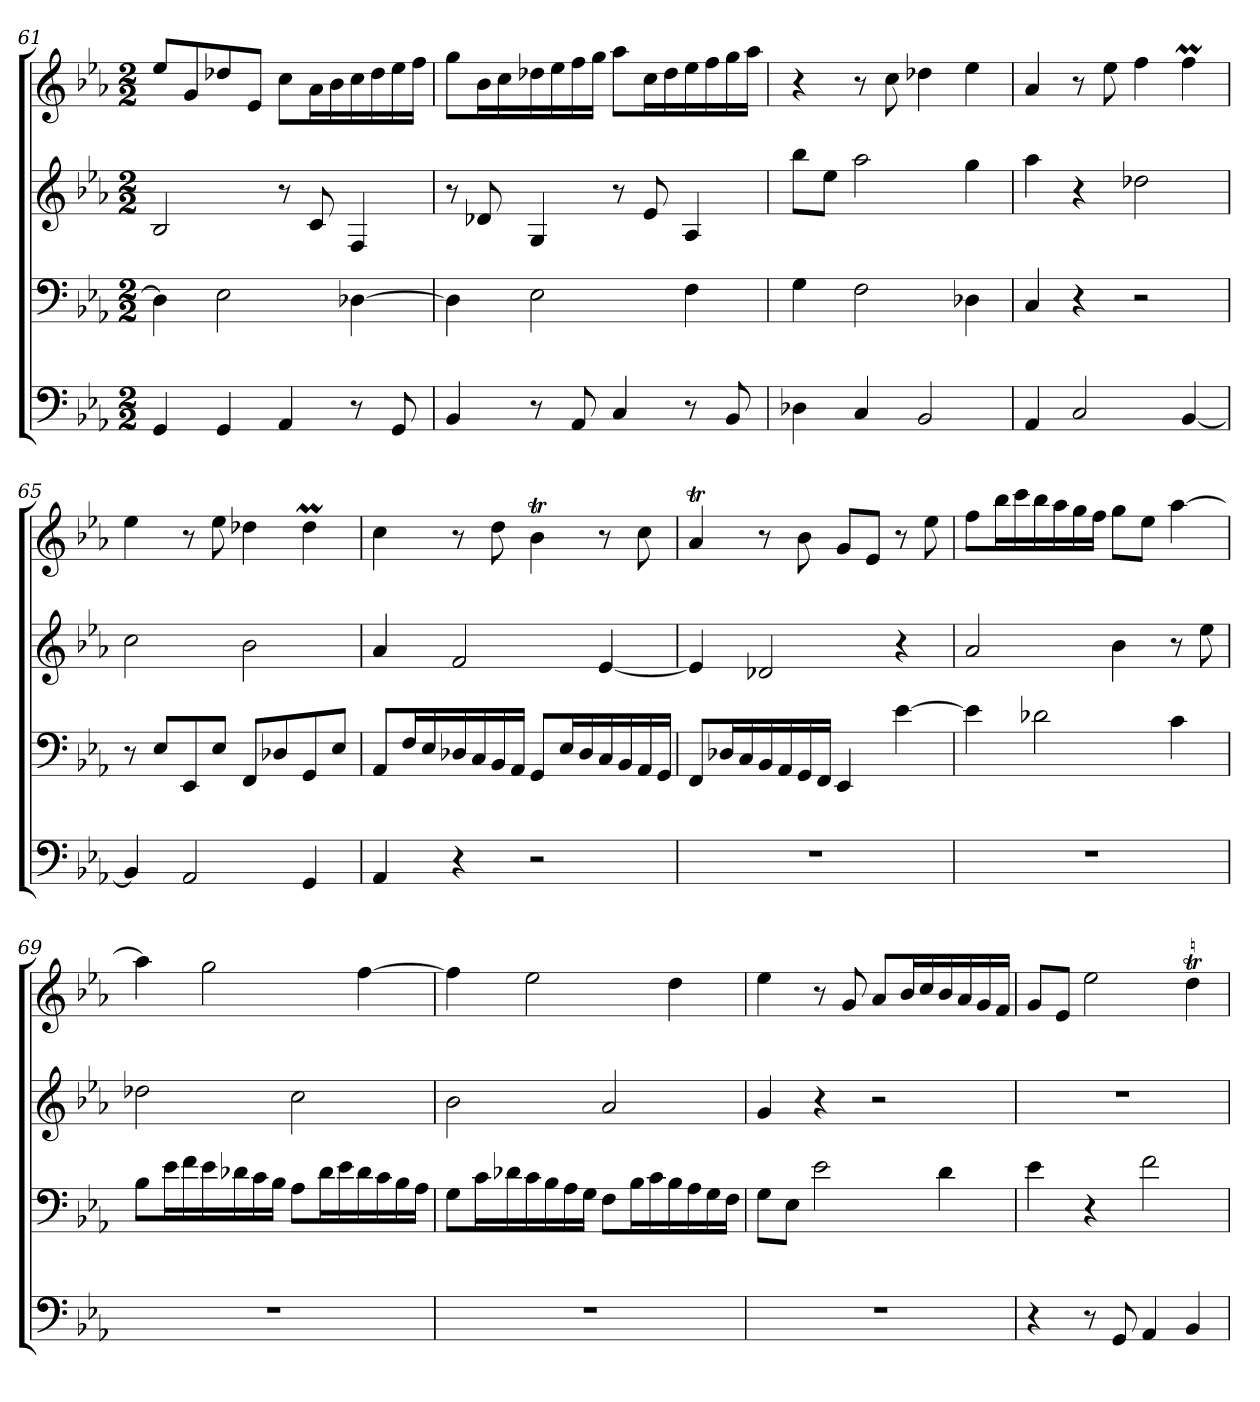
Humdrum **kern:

**kern	**kern	**kern	**kern
*part4	*part3	*part2	*part1
*staff4	*staff3	*staff2	*staff1
*k[b-e-a-]	*k[b-e-a-]	*k[b-e-a-]	*k[b-e-a-]
*M2/2	*M2/2	*M2/2	*M2/2
=61	=61	=61	=61
4GG	4D-]	2B-	8ee-L
.	.	.	8g
4GG	2E-	.	8dd-X
.	.	.	8e-J
4AA-	.	8r	8ccL
.	.	8c	16a-L
.	.	.	16b-
8r	[4D-X	4F	16cc
.	.	.	16dd-
8GG	.	.	16ee-
.	.	.	16ffJJ
=62	=62	=62	=62
4BB-	4D-]	8r	8ggL
.	.	8d-X	16b-L
.	.	.	16cc
8r	2E-	4G	16dd-X
.	.	.	16ee-
8AA-	.	.	16ff
.	.	.	16ggJJ
4C	.	8r	8aa-L
.	.	8e-	16ccL
.	.	.	16dd-
8r	4F	4A-	16ee-
.	.	.	16ff
8BB-	.	.	16gg
.	.	.	16aa-JJ
=63	=63	=63	=63
4D-X	4G	8bb-L	4r
.	.	8ee-J	.
4C	2F	2aa-	8r
.	.	.	8cc
2BB-	.	.	4dd-X
.	4D-X	4gg	4ee-
=64	=64	=64	=64
4AA-	4C	4aa-	4a-
2C	4r	4r	8r
.	.	.	8ee-
.	2r	2dd-X	4ff
[4BB-	.	.	4ffM
=65	=65	=65	=65
4BB-]	8r	2cc	4ee-
.	8E-L	.	.
2AA-	8EE-	.	8r
.	8E-J	.	8ee-
.	8FFL	2b-	4dd-X
.	8D-X	.	.
4GG	8GG	.	4dd-M
.	8E-J	.	.
=66	=66	=66	=66
4AA-	8AA-L	4a-	4cc
.	16FL	.	.
.	16E-	.	.
4r	16D-X	2f	8r
.	16C	.	.
.	16BB-	.	8dd
.	16AA-JJ	.	.
2r	8GGL	.	4b-T
.	16E-L	.	.
.	16D-	.	.
.	16C	[4e-	8r
.	16BB-	.	.
.	16AA-	.	8cc
.	16GGJJ	.	.
=67	=67	=67	=67
1r	8FFL	4e-]	4a-T
.	16D-XL	.	.
.	16C	.	.
.	16BB-	2d-X	8r
.	16AA-	.	.
.	16GG	.	8b-
.	16FFJJ	.	.
.	4EE-	.	8gL
.	.	.	8e-J
.	[4e-	4r	8r
.	.	.	8ee-
=68	=68	=68	=68
1r	4e-]	2a-	8ffL
.	.	.	16bb-L
.	.	.	16ccc
.	2d-X	.	16bb-
.	.	.	16aa-
.	.	.	16gg
.	.	.	16ffJJ
.	.	4b-	8ggL
.	.	.	8ee-J
.	4c	8r	[4aa-
.	.	8ee-	.
=69	=69	=69	=69
1r	8B-L	2dd-X	4aa-]
.	16e-L	.	.
.	16f	.	.
.	16e-	.	2gg
.	16d-X	.	.
.	16c	.	.
.	16B-JJ	.	.
.	8A-L	2cc	.
.	16d-L	.	.
.	16e-	.	.
.	16d-	.	[4ff
.	16c	.	.
.	16B-	.	.
.	16A-JJ	.	.
=70	=70	=70	=70
1r	8GL	2b-	4ff]
.	16cL	.	.
.	16d-X	.	.
.	16c	.	2ee-
.	16B-	.	.
.	16A-	.	.
.	16GJJ	.	.
.	8FL	2a-	.
.	16B-L	.	.
.	16c	.	.
.	16B-	.	4dd
.	16A-	.	.
.	16G	.	.
.	16FJJ	.	.
=71	=71	=71	=71
1r	8GL	4g	4ee-
.	8E-J	.	.
.	2e-	4r	8r
.	.	.	8g
.	.	2r	8a-L
.	.	.	16b-L
.	.	.	16cc
.	4d	.	16b-
.	.	.	16a-
.	.	.	16g
.	.	.	16fJJ
=72	=72	=72	=72
4r	4e-	1r	8gL
.	.	.	8e-J
8r	4r	.	2ee-
8GG	.	.	.
4AA-	2f	.	.
4BB-	.	.	4ddT
=	=	=	=
*-	*-	*-	*-
